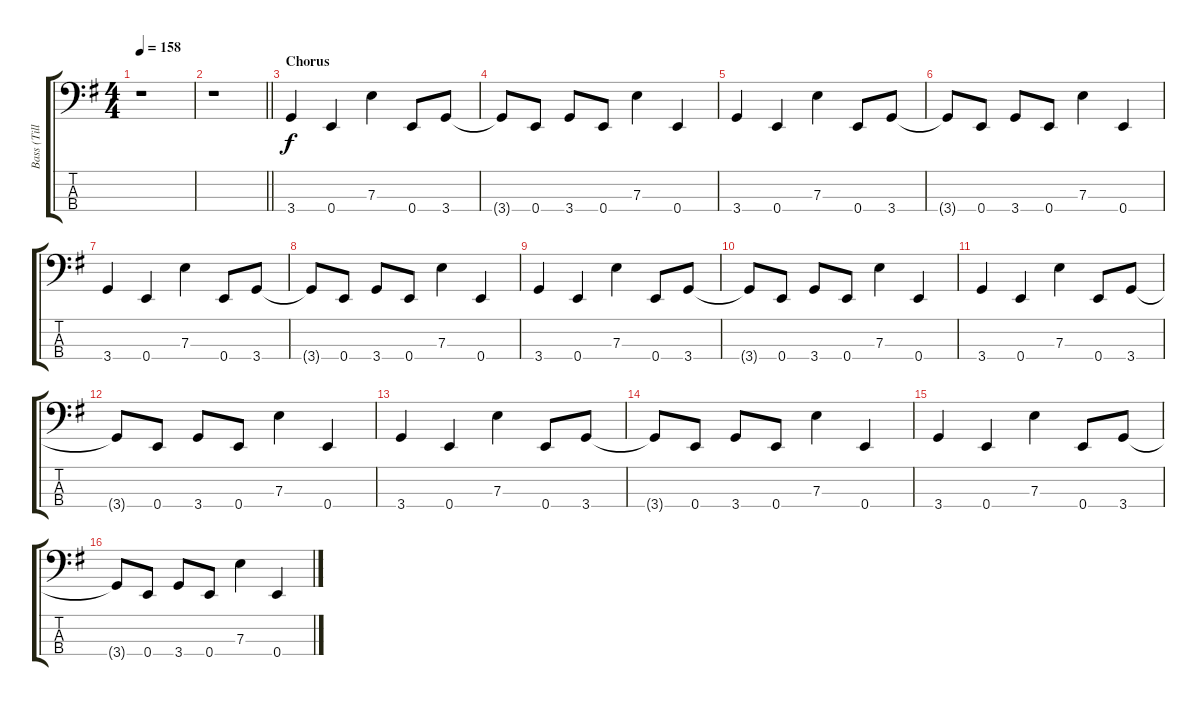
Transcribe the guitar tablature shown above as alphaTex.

\track ("Bass (Till)" "Bass (Till") {instrument electricbasspick}
\staff {score tabs}
\tuning (G2 D2 A1 E1) {hide}
\ts (4 4)
\tempo 158
\clef f4
\ks g
r.1{dy f} |
\barLineRight lightlight
r.1 |
\section ("" "Chorus")
3.4.4 0.4.4 7.3.4 0.4.8 3.4.8 |
3.4{t}.8 0.4.8 3.4.8 0.4.8 7.3.4 0.4.4 |
3.4.4 0.4.4 7.3.4 0.4.8 3.4.8 |
3.4{t}.8 0.4.8 3.4.8 0.4.8 7.3.4 0.4.4 |
3.4.4 0.4.4 7.3.4 0.4.8 3.4.8 |
3.4{t}.8 0.4.8 3.4.8 0.4.8 7.3.4 0.4.4 |
3.4.4 0.4.4 7.3.4 0.4.8 3.4.8 |
3.4{t}.8 0.4.8 3.4.8 0.4.8 7.3.4 0.4.4 |
3.4.4 0.4.4 7.3.4 0.4.8 3.4.8 |
3.4{t}.8 0.4.8 3.4.8 0.4.8 7.3.4 0.4.4 |
3.4.4 0.4.4 7.3.4 0.4.8 3.4.8 |
3.4{t}.8 0.4.8 3.4.8 0.4.8 7.3.4 0.4.4 |
3.4.4 0.4.4 7.3.4 0.4.8 3.4.8 |
3.4{t}.8 0.4.8 3.4.8 0.4.8 7.3.4 0.4.4
